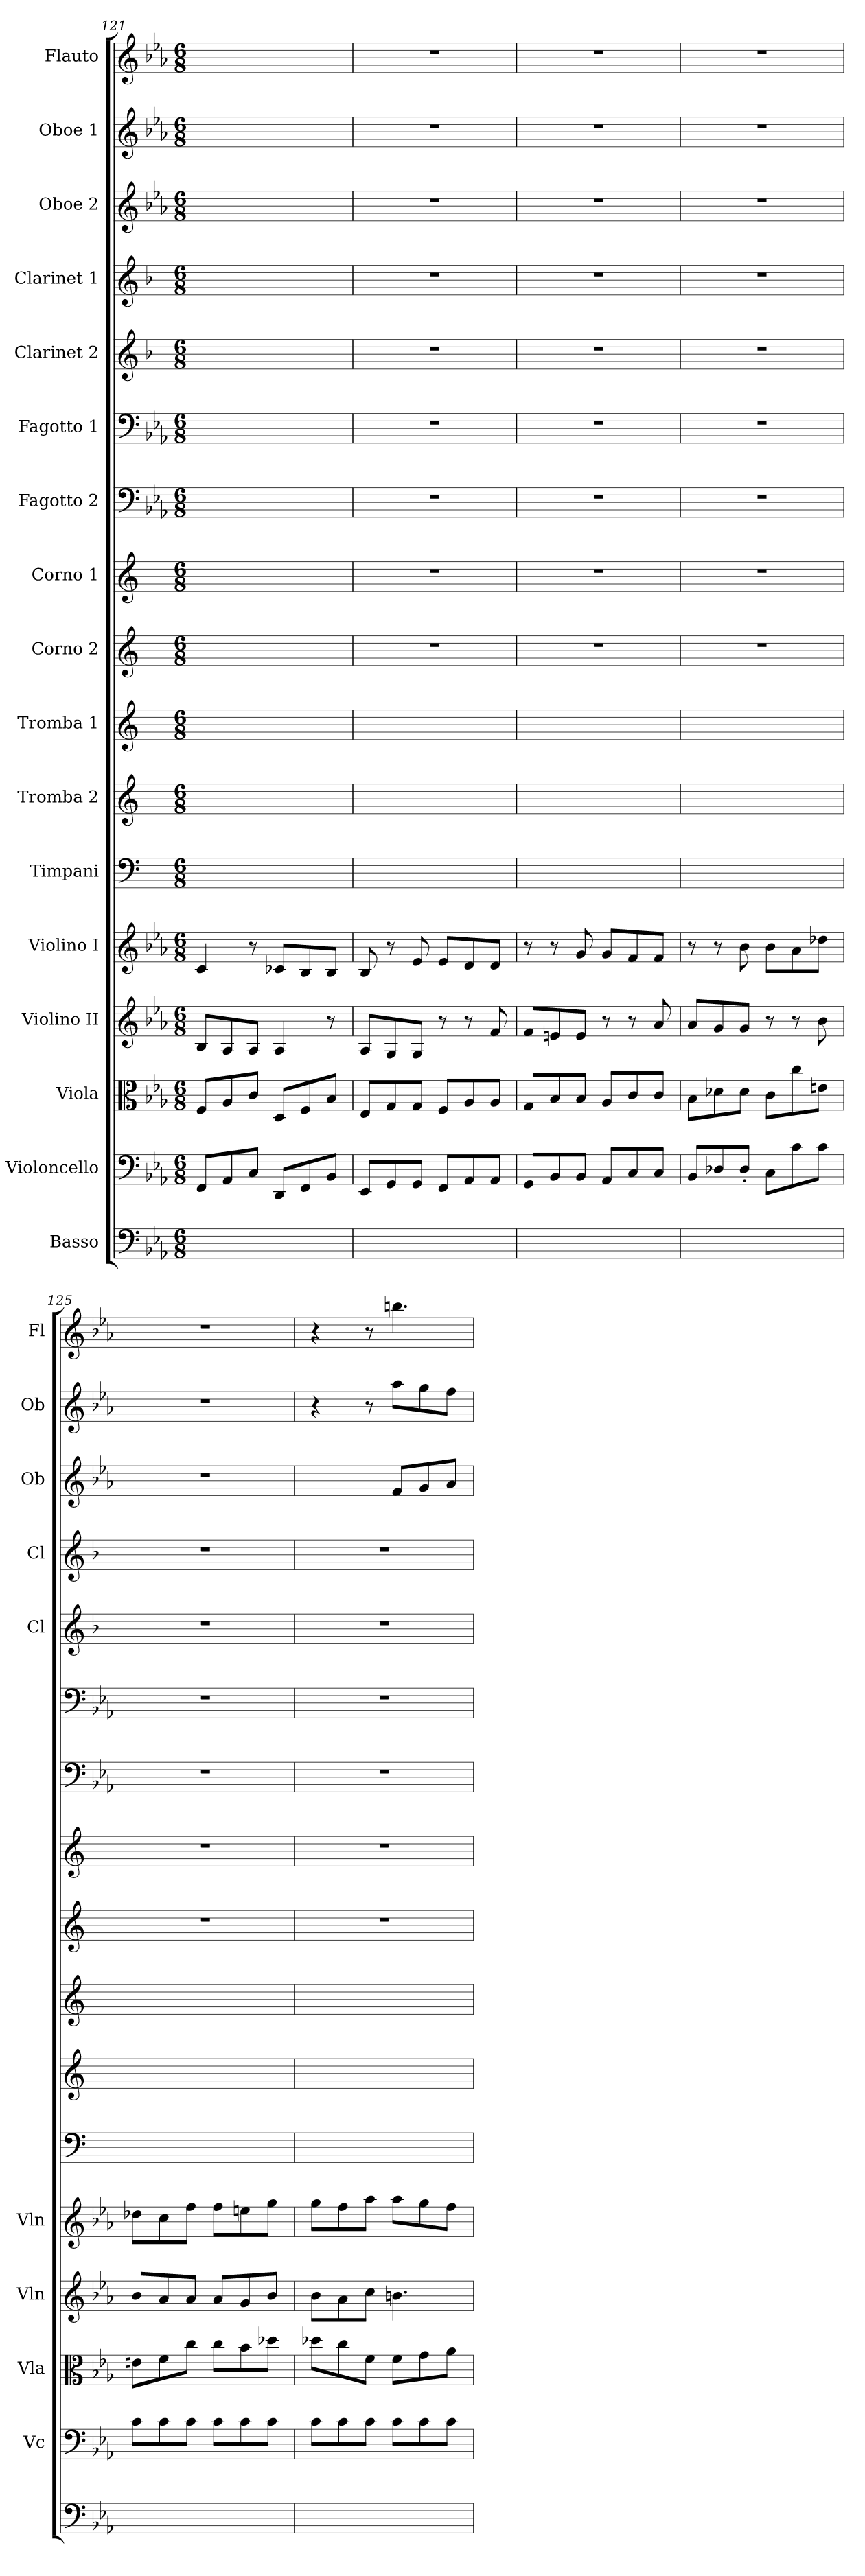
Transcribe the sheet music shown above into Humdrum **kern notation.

**kern	**kern	**kern	**kern	**kern	**kern	**kern	**kern	**kern	**kern	**kern	**kern	**kern	**kern	**kern	**kern	**kern
*part17	*part16	*part15	*part14	*part13	*part12	*part11	*part10	*part9	*part8	*part7	*part6	*part5	*part4	*part3	*part2	*part1
*staff17	*staff16	*staff15	*staff14	*staff13	*staff12	*staff11	*staff10	*staff9	*staff8	*staff7	*staff6	*staff5	*staff4	*staff3	*staff2	*staff1
*I"Basso	*I"Violoncello	*I"Viola	*I"Violino II	*I"Violino I	*I"Timpani	*I"Tromba 2	*I"Tromba 1	*I"Corno 2	*I"Corno 1	*I"Fagotto 2	*I"Fagotto 1	*I"Clarinet 2	*I"Clarinet 1	*I"Oboe 2	*I"Oboe 1	*I"Flauto
*	*I'Vc	*I'Vla	*I'Vln	*I'Vln	*	*	*	*	*	*	*	*I'Cl	*I'Cl	*I'Ob	*I'Ob	*I'Fl
*clefF4	*clefF4	*clefC3	*clefG2	*clefG2	*clefF4	*clefG2	*clefG2	*clefG2	*clefG2	*clefF4	*clefF4	*clefG2	*clefG2	*clefG2	*clefG2	*clefG2
*ITrd7c12	*	*	*	*	*	*ITrd-2c-3	*ITrd-2c-3	*ITrd5c9	*ITrd5c9	*	*	*ITrd1c2	*ITrd1c2	*	*	*
*k[b-e-a-]	*k[b-e-a-]	*k[b-e-a-]	*k[b-e-a-]	*k[b-e-a-]	*	*	*	*	*	*k[b-e-a-]	*k[b-e-a-]	*k[b-e-a-]	*k[b-e-a-]	*k[b-e-a-]	*k[b-e-a-]	*k[b-e-a-]
*M6/8	*M6/8	*M6/8	*M6/8	*M6/8	*M6/8	*M6/8	*M6/8	*M6/8	*M6/8	*M6/8	*M6/8	*M6/8	*M6/8	*M6/8	*M6/8	*M6/8
=121	=121	=121	=121	=121	=121	=121	=121	=121	=121	=121	=121	=121	=121	=121	=121	=121
2.ryy	8FF/L	8F/L	8B-/L	4c	2.ryy	2.ryy	2.ryy	2.ryy	2.ryy	2.ryy	2.ryy	2.ryy	2.ryy	2.ryy	2.ryy	2.ryy
.	8AA-/	8A-/	8A-/	.	.	.	.	.	.	.	.	.	.	.	.	.
.	8C/J	8c/J	8A-/J	8r	.	.	.	.	.	.	.	.	.	.	.	.
.	8DD/L	8D/L	4A-	8c-X/L	.	.	.	.	.	.	.	.	.	.	.	.
.	8FF/	8F/	.	8B-/	.	.	.	.	.	.	.	.	.	.	.	.
.	8BB-/J	8B-/J	8r	8B-/J	.	.	.	.	.	.	.	.	.	.	.	.
=122	=122	=122	=122	=122	=122	=122	=122	=122	=122	=122	=122	=122	=122	=122	=122	=122
2.ryy	8EE-/L	8E-/L	8A-/L	8B-	2.ryy	2.ryy	2.ryy	2.r	2.r	2.r	2.r	2.r	2.r	2.r	2.r	2.r
.	8GG/	8G/	8G/	8r	.	.	.	.	.	.	.	.	.	.	.	.
.	8GG/J	8G/J	8G/J	8e-	.	.	.	.	.	.	.	.	.	.	.	.
.	8FF/L	8F/L	8r	8e-/L	.	.	.	.	.	.	.	.	.	.	.	.
.	8AA-/	8A-/	8r	8d/	.	.	.	.	.	.	.	.	.	.	.	.
.	8AA-/J	8A-/J	8f	8d/J	.	.	.	.	.	.	.	.	.	.	.	.
=123	=123	=123	=123	=123	=123	=123	=123	=123	=123	=123	=123	=123	=123	=123	=123	=123
2.ryy	8GG/L	8G/L	8f/L	8r	2.ryy	2.ryy	2.ryy	2.r	2.r	2.r	2.r	2.r	2.r	2.r	2.r	2.r
.	8BB-/	8B-/	8en/	8r	.	.	.	.	.	.	.	.	.	.	.	.
.	8BB-/J	8B-/J	8e/J	8g	.	.	.	.	.	.	.	.	.	.	.	.
.	8AA-/L	8A-/L	8r	8g/L	.	.	.	.	.	.	.	.	.	.	.	.
.	8C/	8c/	8r	8f/	.	.	.	.	.	.	.	.	.	.	.	.
.	8C/J	8c/J	8a-	8f/J	.	.	.	.	.	.	.	.	.	.	.	.
=124	=124	=124	=124	=124	=124	=124	=124	=124	=124	=124	=124	=124	=124	=124	=124	=124
2.ryy	8BB-/L	8B-\L	8a-/L	8r	2.ryy	2.ryy	2.ryy	2.r	2.r	2.r	2.r	2.r	2.r	2.r	2.r	2.r
.	8D-X/	8d-X\	8g/	8r	.	.	.	.	.	.	.	.	.	.	.	.
.	8D-'/J	8d-\J	8g/J	8b-	.	.	.	.	.	.	.	.	.	.	.	.
.	8C\L	8c\L	8r	8b-\L	.	.	.	.	.	.	.	.	.	.	.	.
.	8c\	8cc\	8r	8a-\	.	.	.	.	.	.	.	.	.	.	.	.
.	8c\J	8en\J	8b-	8dd-X\J	.	.	.	.	.	.	.	.	.	.	.	.
=125	=125	=125	=125	=125	=125	=125	=125	=125	=125	=125	=125	=125	=125	=125	=125	=125
2.ryy	8c\L	8en\L	8b-/L	8dd-X\L	2.ryy	2.ryy	2.ryy	2.r	2.r	2.r	2.r	2.r	2.r	2.r	2.r	2.r
.	8c\	8f\	8a-/	8cc\	.	.	.	.	.	.	.	.	.	.	.	.
.	8c\J	8cc\J	8a-/J	8ff\J	.	.	.	.	.	.	.	.	.	.	.	.
.	8c\L	8cc\L	8a-/L	8ff\L	.	.	.	.	.	.	.	.	.	.	.	.
.	8c\	8b-\	8g/	8een\	.	.	.	.	.	.	.	.	.	.	.	.
.	8c\J	8dd-X\J	8b-/J	8gg\J	.	.	.	.	.	.	.	.	.	.	.	.
=126	=126	=126	=126	=126	=126	=126	=126	=126	=126	=126	=126	=126	=126	=126	=126	=126
2.ryy	8c\L	8dd-X\L	8b-\L	8gg\L	2.ryy	2.ryy	2.ryy	2.r	2.r	2.r	2.r	2.r	2.r	4ryy	4r	4r
.	8c\	8cc\	8a-\	8ff\	.	.	.	.	.	.	.	.	.	.	.	.
.	8c\J	8f\J	8cc\J	8aa-\J	.	.	.	.	.	.	.	.	.	8ryy	8r	8r
.	8c\L	8f\L	4.bn	8aa-\L	.	.	.	.	.	.	.	.	.	8f/L	8aa-\L	4.bbn
.	8c\	8g\	.	8gg\	.	.	.	.	.	.	.	.	.	8g/	8gg\	.
.	8c\J	8a-\J	.	8ff\J	.	.	.	.	.	.	.	.	.	8a-/J	8ff\J	.
=	=	=	=	=	=	=	=	=	=	=	=	=	=	=	=	=
*-	*-	*-	*-	*-	*-	*-	*-	*-	*-	*-	*-	*-	*-	*-	*-	*-
